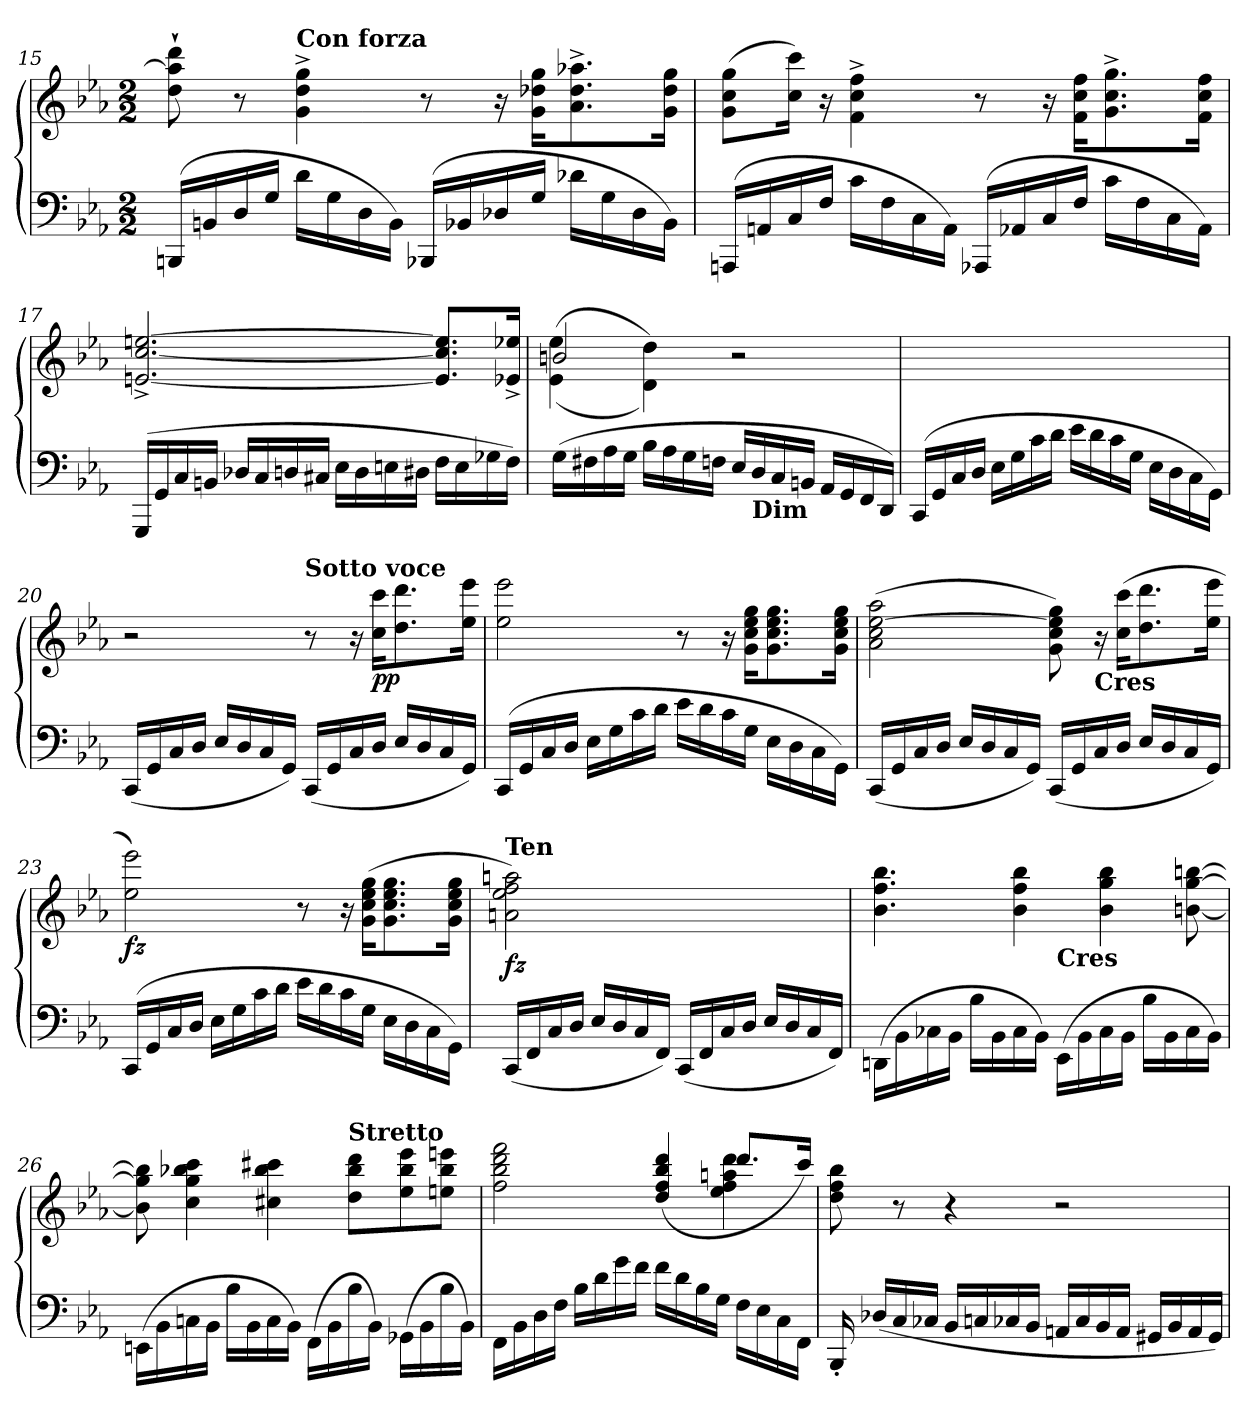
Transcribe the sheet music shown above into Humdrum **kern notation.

**kern	**kern	**dynam
*part1	*part1	*part1
*staff2	*staff1	*staff1/2
*clefF4	*clefG2	*
*k[b-e-a-]	*k[b-e-a-]	*
*c:	*c:	*
*M2/2	*M2/2	*
=15	=15	=15
(16BBBnLL	8ddd`> 8aan]`> 8dd`>	.
16BBn	.	.
16D	8r	.
16GJJ	.	.
!	!LO:TX:a:B:t=Con forza	!
16dLL	4gg^> 4dd^> 4g^>	.
16G	.	.
16D	.	.
16BBJJ)	.	.
(16BBB-XLL	8r	.
16BB-X	.	.
16D-X	16r	.
16GJJ	16gg 16dd-X 16gKL	.
16d-XLL	8.aa-X^> 8.dd-^> 8.a-^>	.
16G	.	.
16D-	.	.
16BB-JJ)	16gg 16dd- 16gJk	.
=16	=16	=16
(>16AAAnLL	(8gg 8cc 8gL	.
16AAn	.	.
16C	16ccc 16ccJk)	.
16FJJ	16r	.
16cLL	4ff^> 4cc^> 4f^>	.
16F	.	.
16C	.	.
16AAJJ)	.	.
(>16AAA-XLL	8r	.
16AA-X	.	.
16C	16r	.
16FJJ	16ff 16cc 16fKL	.
16cLL	8.gg^> 8.cc^> 8.g^>	.
16F	.	.
16C	.	.
16AA-JJ)	16ff 16cc 16fJk	.
=17	=17	=17
(>16GGGLL	[2.een^< [2.cc^< [2.en^<	.
16GG	.	.
16C	.	.
16BBnJJ	.	.
16D-XLL	.	.
16C	.	.
16Dn	.	.
16C#XJJ	.	.
16E-LL	.	.
16D	.	.
16En	.	.
16D#XJJ	.	.
16FLL	8.ee] 8.cc] 8.e]L	.
16E	.	.
16G-X	.	.
16FJJ)	16ee-X^< 16e-X^<Jk	.
=18	=18	=18
*	*^	*
(>16GLL	2bn	(<(>4ee- 4e-	.
16F#X	.	.	.
16A-	.	.	.
16GJJ	.	.	.
16B-LL	.	4dd 4d))	.
16A-	.	.	.
16G	.	.	.
16FnJJ	.	.	.
16E-LL	2ryy	2r	.
!LO:TX:b:B:t=Dim	!	!	!
16D	.	.	.
16C	.	.	.
16BBnJJ	.	.	.
16AA-LL	.	.	.
16GG	.	.	.
16FF	.	.	.
16DDJJ)	.	.	.
*	*v	*v	*
=19	=19	=19
(>16CCLL	1rddyy	.
16GG	.	.
16C	.	.
16DJJ	.	.
16E-LL	.	.
16G	.	.
16c	.	.
16dJJ	.	.
16e-LL	.	.
16d	.	.
16c	.	.
16GJJ	.	.
16E-LL	.	.
16D\	.	.
16C	.	.
16GGJJ)	.	.
=20	=20	=20
(<16CCLL	2r	.
16GG	.	.
16C	.	.
16DJJ	.	.
16E-LL	.	.
16D	.	.
16C	.	.
16GGJJ)	.	.
!	!LO:TX:a:B:t=Sotto voce	!
(<16CCLL	8r	.
16GG	.	.
16C	16r	.
!	!	!LO:DY:b
!	!	!LO:DY:n=1:b
16DJJ	16ccc 16ccKL	p p
16E-LL	8.ddd 8.dd	.
16D	.	.
16C	.	.
16GGJJ)	16eee- 16ee-Jk	.
=21	=21	=21
(>16CCLL	2eee- 2ee-	.
16GG	.	.
16C	.	.
16DJJ	.	.
16E-LL	.	.
16G	.	.
16c	.	.
16dJJ	.	.
16e-LL	8r	.
16d	.	.
16c	16r	.
16GJJ	16gg 16ee- 16cc 16gKL	.
16E-LL	8.gg 8.ee- 8.cc 8.g	.
16D\	.	.
16C	.	.
16GGJJ)	16gg 16ee- 16cc 16gJk	.
=22	=22	=22
(<16CCLL	(>2aa-\ [2ee-\ 2cc\ 2a-\	.
16GG	.	.
16C	.	.
16DJJ	.	.
16E-LL	.	.
16D	.	.
16C	.	.
16GGJJ)	.	.
(<16CCLL	8gg 8ee-] 8cc 8g)	.
16GG	.	.
!	!LO:TX:b:B:t=Cres	!
16C	16r	.
16DJJ	(>16ccc 16ccKL	.
16E-LL	8.ddd 8.dd	.
16D	.	.
16C	.	.
16GGJJ)	16eee- 16ee-Jk	.
=23	=23	=23
!	!	!LO:DY:b
(>16CCLL	2eee- 2ee-)	fz
16GG	.	.
16C	.	.
16DJJ	.	.
16E-LL	.	.
16G	.	.
16c	.	.
16dJJ	.	.
16e-LL	8r	.
16d	.	.
16c	16r	.
16GJJ	(16gg 16ee- 16cc 16gKL	.
16E-\LL	8.gg 8.ee- 8.cc 8.g	.
16D	.	.
16C	.	.
16GGJJ)	16gg 16ee- 16cc 16gJk	.
=24	=24	=24
!	!LO:TX:a:B:t=Ten	!
!	!LO:N:vis=2	!LO:DY:b
(<16CCLL	1aan 1ff 1ee- 1an)	fz
16FF	.	.
16C	.	.
16DJJ	.	.
16E-LL	.	.
16D	.	.
16C	.	.
16FFJJ)	.	.
(<16CCLL	.	.
16FF	.	.
16C	.	.
16DJJ	.	.
16E-LL	.	.
16D	.	.
16C	.	.
16FFJJ)	.	.
=25	=25	=25
*	*^	*
(>16DDn\LL	4.bb- 4.ff 4.b-	2ryy	.
16BB-	.	.	.
16C-X	.	.	.
16BB-JJ	.	.	.
16B-LL	.	.	.
16BB-	.	.	.
16C-	4bb- 4ff 4b-	.	.
16BB-JJ)	.	.	.
!	!	!LO:TX:b:B:t=Cres	!
(>16EE-\LL	.	2ryy	.
16BB-	.	.	.
16C-	4bb- 4gg 4b-	.	.
16BB-JJ	.	.	.
16B-LL	.	.	.
16BB-	.	.	.
16C-	[8bbn [8gg [8bn	.	.
16BB-JJ)	.	.	.
*	*v	*v	*
=26	=26	=26
(>16EEn\LL	8bbn] 8gg] 8bn]	.
16BB-	.	.
16Cn	4ccc 4bb-X 4gg 4cc	.
16BB-JJ	.	.
16B-LL	.	.
16BB-	.	.
16C	4ccc#X 4bb- 4cc#X	.
16BB-JJ)	.	.
(>16FF\LL	.	.
16BB-	.	.
!	!LO:TX:a:B:t=Stretto	!
16B-	8ddd 8bb- 8ddL	.
16BB-JJ)	.	.
(>16GG-X\LL	8eee- 8bb- 8ee-	.
16BB-	.	.
16B-	8eeen 8bb- 8eenJ	.
16BB-JJ)	.	.
=27	=27	=27
*	*^	*
16FFLL	2fff\ 2ddd\ 2bb-\ 2ff\	2.ryy	.
16BB-\	.	.	.
16D	.	.	.
16FJJ	.	.	.
16B-LL	.	.	.
16d	.	.	.
16g\	.	.	.
16f\JJ	.	.	.
16f\LL	(>4ddd/ 4bb-/ 4ff/ 4dd/	.	.
16d\	.	.	.
16B-	.	.	.
16GJJ	.	.	.
16F\LL	8.dddL	4ddd 4aan 4ff 4ee-	.
16E-	.	.	.
16C	.	.	.
16FFJJ	16cccJk)	.	.
*	*v	*v	*
=28	=28	=28
16BBB-'<	8bb- 8ff 8dd	.
(<16D-XLL	.	.
16C	8r	.
16C-XJJ	.	.
16BB-LL	4r	.
16Cn	.	.
16C-X	.	.
16BB-JJ	.	.
16AAnLL	2r	.
16C-	.	.
16BB-	.	.
16AAJJ	.	.
16GG#XLL	.	.
16BB-	.	.
16AA	.	.
16GG#JJ)	.	.
=	=	=
*-	*-	*-
